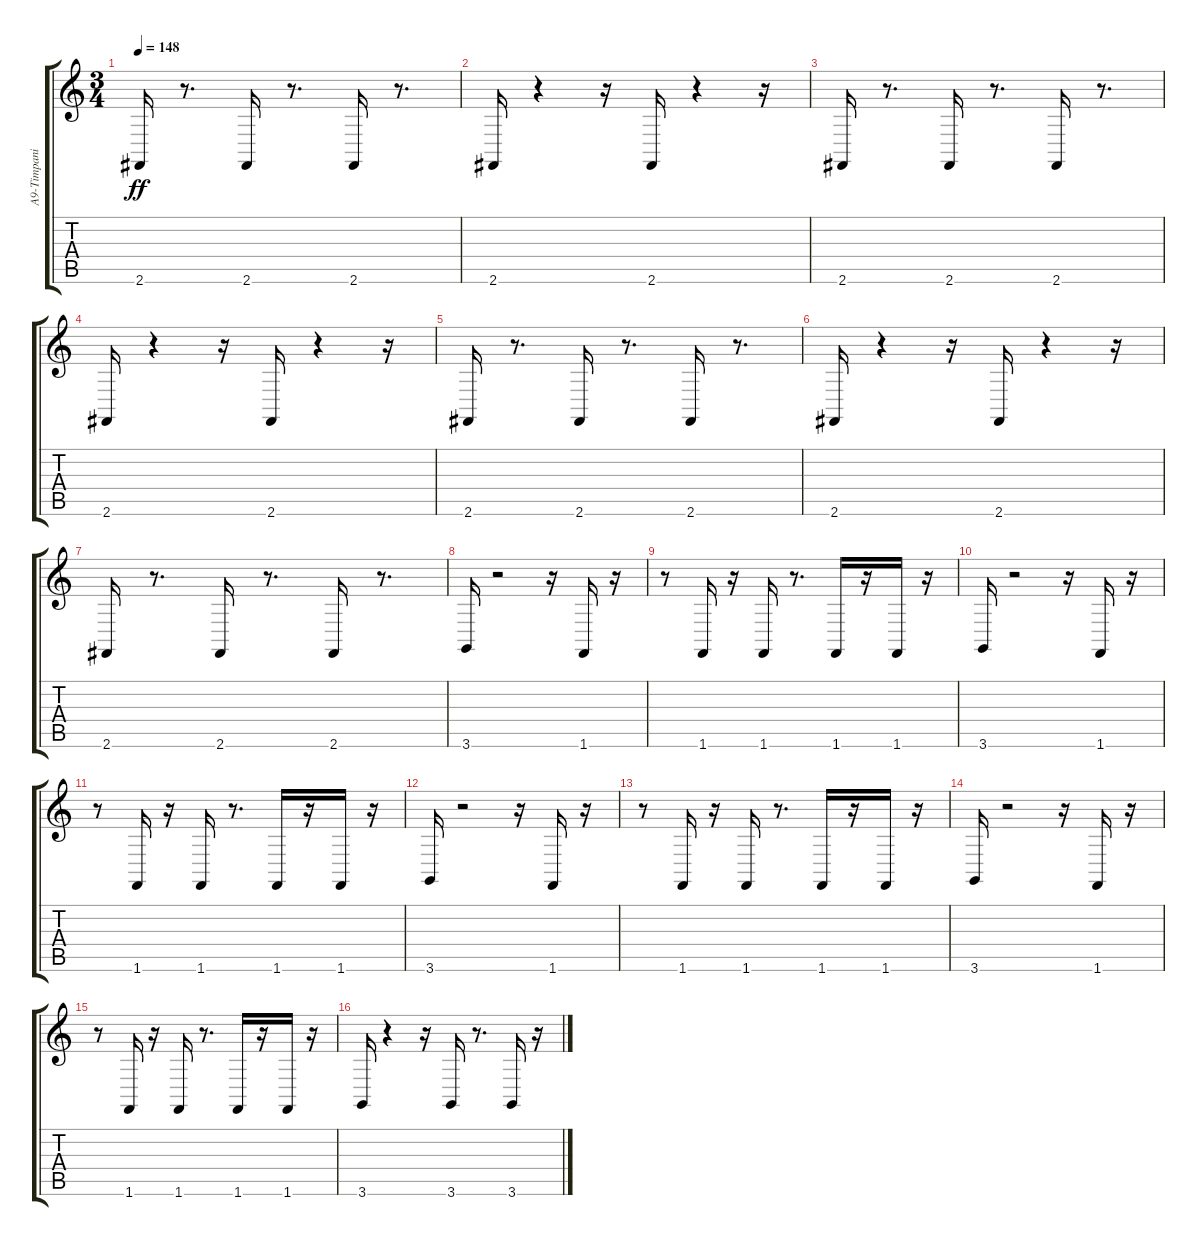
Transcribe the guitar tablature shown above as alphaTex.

\track ("A9-Timpani     " "A9-Timpani") {instrument timpani}
\staff {score tabs}
\tuning (E4 B3 G3 D3 A2 E2) {hide}
\ts (3 4)
\tempo 148
\clef g2
\ks c
2.6.16{dy ff} r.8{d} 2.6.16 r.8{d} 2.6.16 r.8{d} |
2.6.16 r.4 r.16 2.6.16 r.4 r.16 |
2.6.16 r.8{d} 2.6.16 r.8{d} 2.6.16 r.8{d} |
2.6.16 r.4 r.16 2.6.16 r.4 r.16 |
2.6.16 r.8{d} 2.6.16 r.8{d} 2.6.16 r.8{d} |
2.6.16 r.4 r.16 2.6.16 r.4 r.16 |
2.6.16 r.8{d} 2.6.16 r.8{d} 2.6.16 r.8{d} |
3.6.16 r.2 r.16 1.6.16 r.16 |
r.8 1.6.16 r.16 1.6.16 r.8{d} 1.6.16 r.16 1.6.16 r.16 |
3.6.16 r.2 r.16 1.6.16 r.16 |
r.8 1.6.16 r.16 1.6.16 r.8{d} 1.6.16 r.16 1.6.16 r.16 |
3.6.16 r.2 r.16 1.6.16 r.16 |
r.8 1.6.16 r.16 1.6.16 r.8{d} 1.6.16 r.16 1.6.16 r.16 |
3.6.16 r.2 r.16 1.6.16 r.16 |
r.8 1.6.16 r.16 1.6.16 r.8{d} 1.6.16 r.16 1.6.16 r.16 |
3.6.16 r.4 r.16 3.6.16 r.8{d} 3.6.16 r.16
